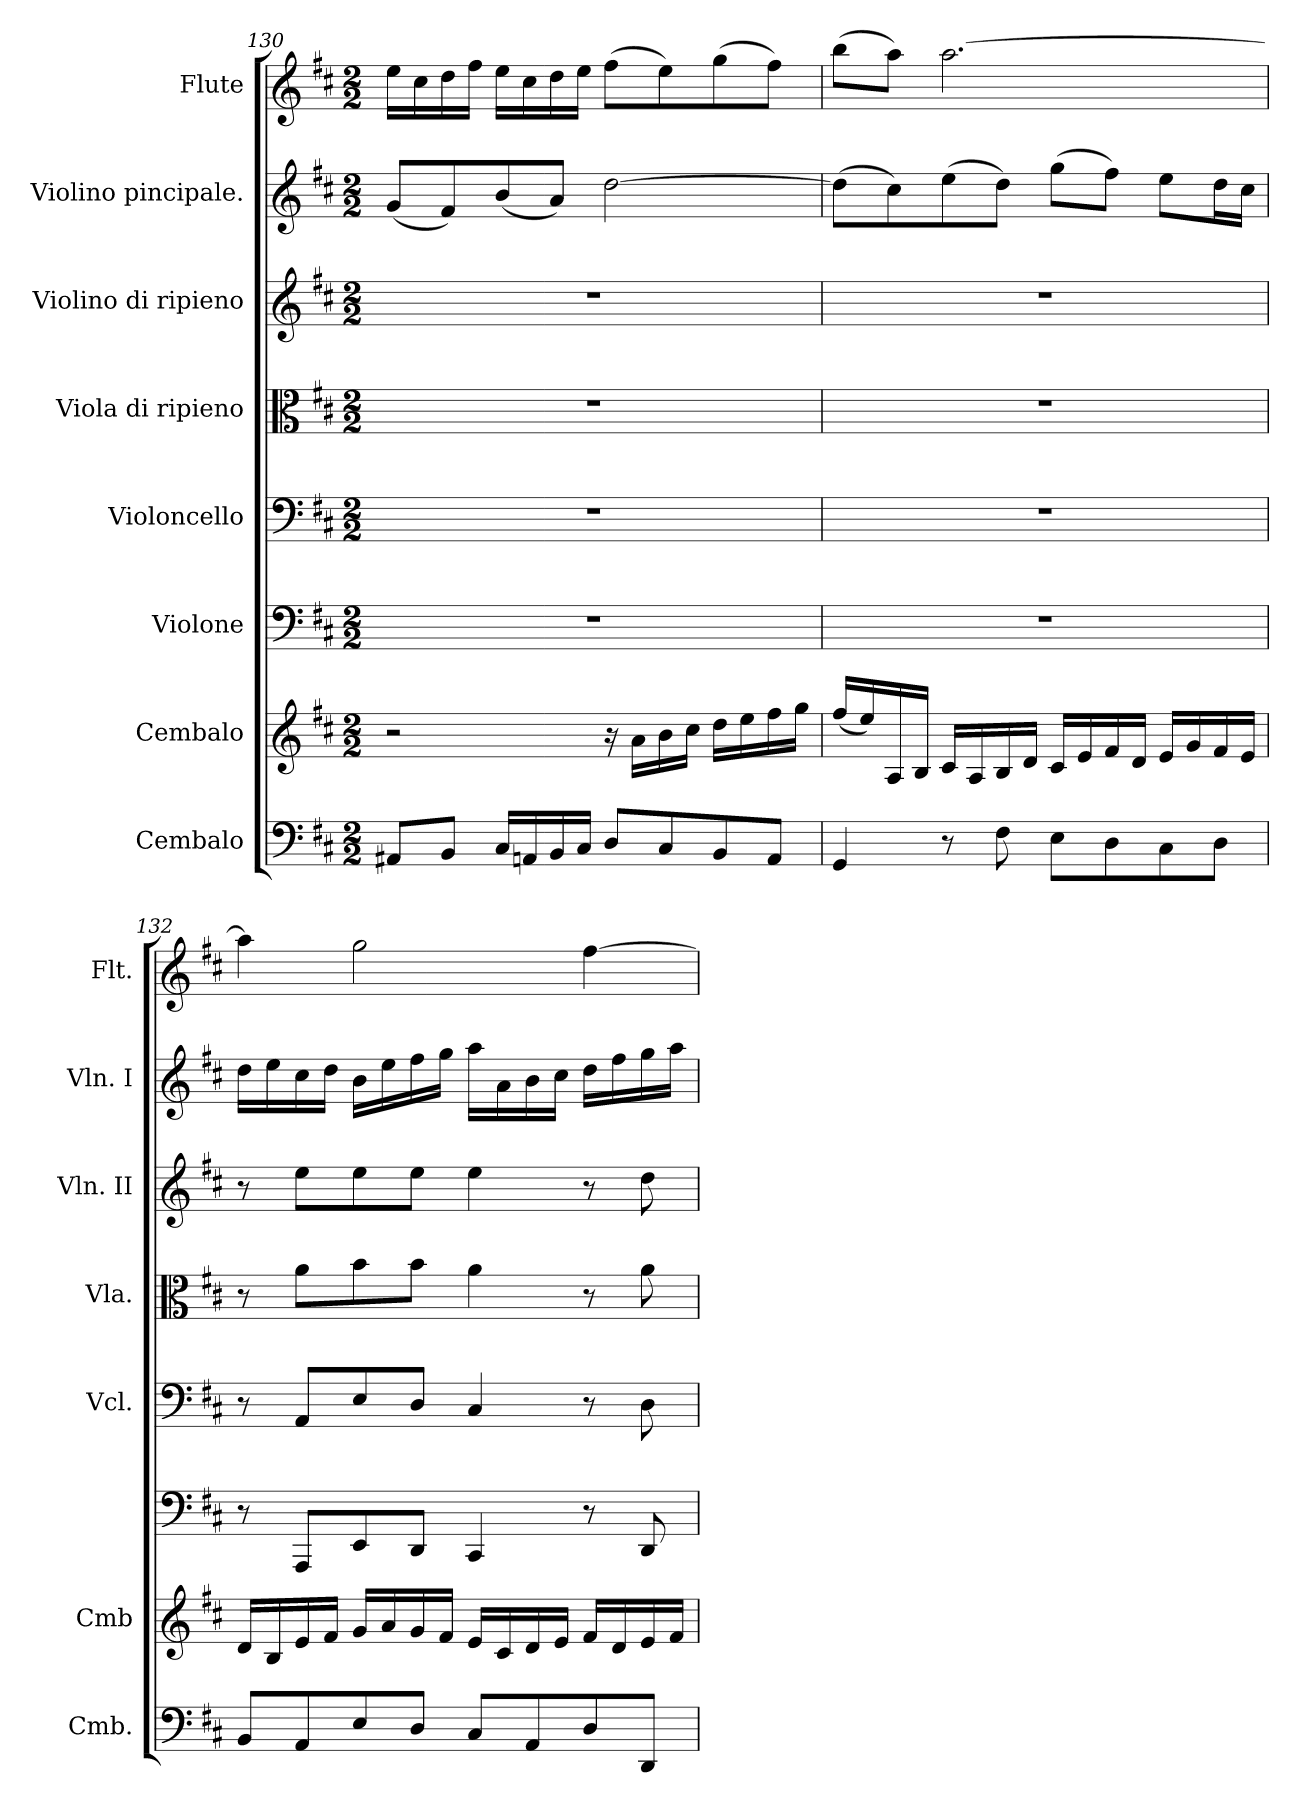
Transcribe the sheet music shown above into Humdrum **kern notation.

**kern	**kern	**kern	**kern	**kern	**kern	**kern	**kern
*part8	*part7	*part6	*part5	*part4	*part3	*part2	*part1
*staff8	*staff7	*staff6	*staff5	*staff4	*staff3	*staff2	*staff1
*I"Cembalo	*I"Cembalo	*I"Violone	*I"Violoncello	*I"Viola di ripieno	*I"Violino di ripieno	*I"Violino pincipale.	*I"Flute
*I'Cmb.	*I'Cmb	*	*I'Vcl.	*I'Vla.	*I'Vln. II	*I'Vln. I	*I'Flt.
!!LO:LB:g=z
*clefF4	*clefG2	*clefF4	*clefF4	*clefC3	*clefG2	*clefG2	*clefG2
*	*	*ITrd7c12	*	*	*	*	*
*k[f#c#]	*k[f#c#]	*k[f#c#]	*k[f#c#]	*k[f#c#]	*k[f#c#]	*k[f#c#]	*k[f#c#]
*D:	*D:	*D:	*D:	*D:	*D:	*D:	*D:
*M2/2	*M2/2	*M2/2	*M2/2	*M2/2	*M2/2	*M2/2	*M2/2
=130	=130	=130	=130	=130	=130	=130	=130
8AA#X/L	2r	1r	1r	1r	1r	(<8g/L	16ee\LL
.	.	.	.	.	.	.	16cc#\
8BB/J	.	.	.	.	.	8f#/)	16dd\
.	.	.	.	.	.	.	16ff#\JJ
16C#/LL	.	.	.	.	.	(<8b/	16ee\LL
16AAn/	.	.	.	.	.	.	16cc#\
16BB/	.	.	.	.	.	8a/J)	16dd\
16C#/JJ	.	.	.	.	.	.	16ee\JJ
8D/L	16r	.	.	.	.	[2dd\	(>8ff#\L
.	16a\LL	.	.	.	.	.	.
8C#/	16b\	.	.	.	.	.	8ee\)
.	16cc#\JJ	.	.	.	.	.	.
8BB/	16dd\LL	.	.	.	.	.	(>8gg\
.	16ee\	.	.	.	.	.	.
8AA/J	16ff#\	.	.	.	.	.	8ff#\J)
.	16gg\JJ	.	.	.	.	.	.
=131	=131	=131	=131	=131	=131	=131	=131
4GG/	(<16ff#/LL	1r	1r	1r	1r	(>8dd\L]	(>8bb\L
.	16ee/)	.	.	.	.	.	.
.	16A/	.	.	.	.	8cc#\)	8aa\J)
.	16B/JJ	.	.	.	.	.	.
8r	16c#/LL	.	.	.	.	(>8ee\	[2.aa\
.	16A/	.	.	.	.	.	.
8F#\	16B/	.	.	.	.	8dd\J)	.
.	16d/JJ	.	.	.	.	.	.
8E\L	16c#/LL	.	.	.	.	(>8gg\L	.
.	16e/	.	.	.	.	.	.
8D\	16f#/	.	.	.	.	8ff#\J)	.
.	16d/JJ	.	.	.	.	.	.
8C#\	16e/LL	.	.	.	.	8ee\L	.
.	16g/	.	.	.	.	.	.
8D\J	16f#/	.	.	.	.	16dd\L	.
.	16e/JJ	.	.	.	.	16cc#\JJ	.
=132	=132	=132	=132	=132	=132	=132	=132
8BB/L	16d/LL	8r	8r	8r	8r	16dd\LL	4aa\]
.	16B/	.	.	.	.	16ee\	.
8AA/	16e/	8AAAA/L	8AA/L	8a\L	8ee\L	16cc#\	.
.	16f#/JJ	.	.	.	.	16dd\JJ	.
8E/	16g/LL	8EEE/	8E/	8b\	8ee\	16b\LL	2gg\
.	16a/	.	.	.	.	16ee\	.
8D/J	16g/	8DDD/J	8D/J	8b\J	8ee\J	16ff#\	.
.	16f#/JJ	.	.	.	.	16gg\JJ	.
8C#/L	16e/LL	4CCC#/	4C#/	4a\	4ee\	16aa\LL	.
.	16c#/	.	.	.	.	16a\	.
8AA/	16d/	.	.	.	.	16b\	.
.	16e/JJ	.	.	.	.	16cc#\JJ	.
8D/	16f#/LL	8r	8r	8r	8r	16dd\LL	[4ff#\
.	16d/	.	.	.	.	16ff#\	.
8DD/J	16e/	8DDD/	8D\	8a\	8dd\	16gg\	.
.	16f#/JJ	.	.	.	.	16aa\JJ	.
=	=	=	=	=	=	=	=
*-	*-	*-	*-	*-	*-	*-	*-
